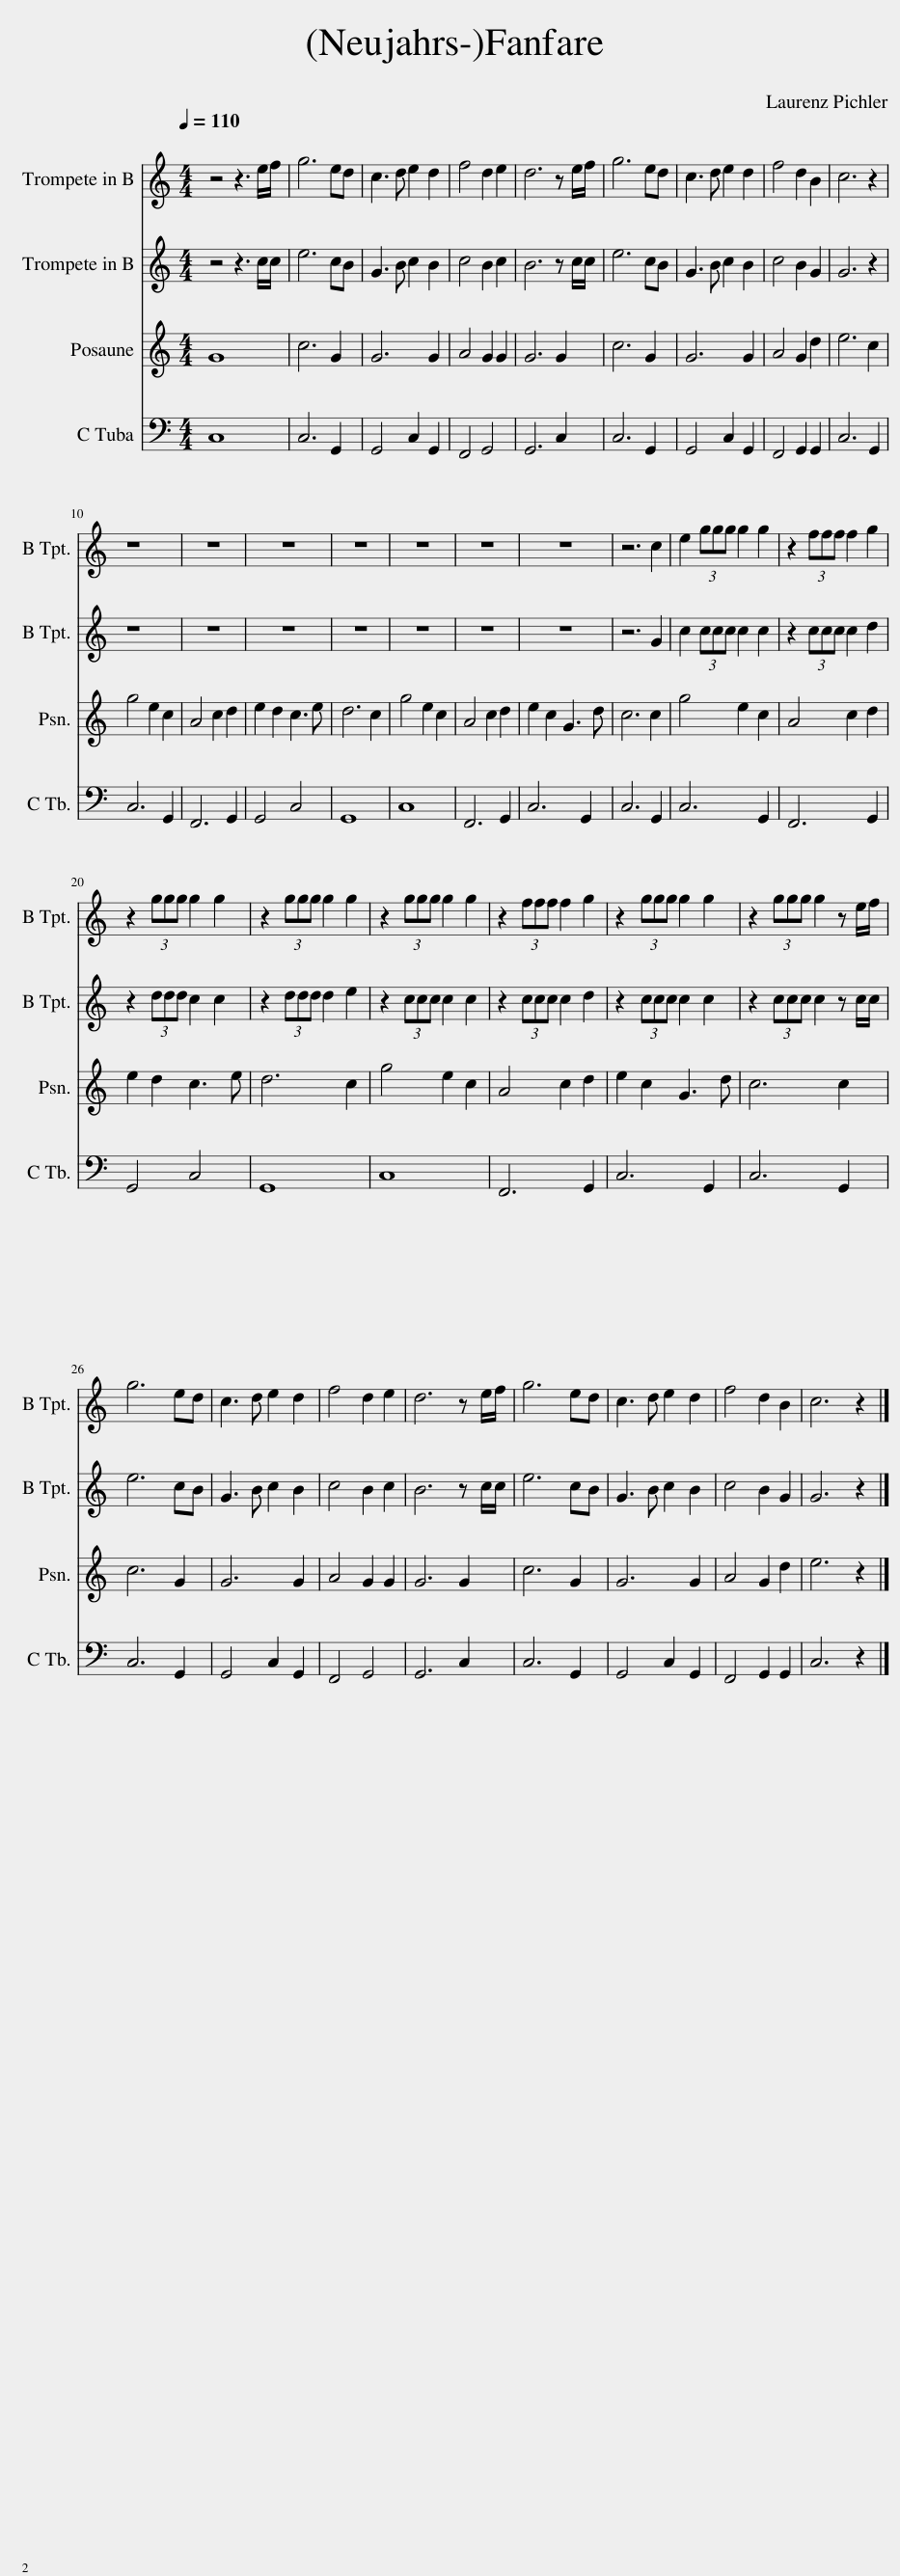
X:1
%%score 1 2 3 4
L:1/8
Q:1/4=110
M:4/4
I:linebreak $
K:C
V:1 treble transpose=-2
V:2 treble transpose=-2
V:3 treble
V:4 bass
V:1
[K:C] z4 z3 ^f/g/ | a6 ^fe | d3 e ^f2 e2 | g4 e2 ^f2 | e6 z ^f/g/ | %5
 a6 ^fe |$ d3 e ^f2 e2 | g4 e2 ^c2 | d6 z2 | z8 | %10
 z8 | z8 | z8 | z8 | z8 | %15
 z8 |$ z6 d2 | ^f2 (3aaa a2 a2 | z2 (3ggg g2 a2 | z2 (3aaa a2 a2 | %20
 z2 (3aaa a2 a2 | z2 (3aaa a2 a2 |$ z2 (3ggg g2 a2 | z2 (3aaa a2 a2 | z2 (3aaa a2 z ^f/g/ | %25
 a6 ^fe | d3 e ^f2 e2 | g4 e2 ^f2 |$ e6 z ^f/g/ | a6 ^fe | %30
 d3 e ^f2 e2 | g4 e2 ^c2 | d6 z2 |] %33
V:2
[K:C] z4 z3 d/d/ | ^f6 d^c | A3 ^c d2 c2 | d4 ^c2 d2 | ^c6 z d/d/ | %5
 ^f6 d^c |$ A3 ^c d2 c2 | d4 ^c2 A2 | A6 z2 | z8 | %10
 z8 | z8 | z8 | z8 | z8 | %15
 z8 |$ z6 A2 | d2 (3ddd d2 d2 | z2 (3ddd d2 e2 | z2 (3eee d2 d2 | %20
 z2 (3eee e2 ^f2 | z2 (3ddd d2 d2 |$ z2 (3ddd d2 e2 | z2 (3ddd d2 d2 | z2 (3ddd d2 z d/d/ | %25
 ^f6 d^c | A3 ^c d2 c2 | d4 ^c2 d2 |$ ^c6 z d/d/ | ^f6 d^c | %30
 A3 ^c d2 c2 | d4 ^c2 A2 | A6 z2 |] %33
V:3
 G8 | c6 G2 | G6 G2 | A4 G2 G2 | G6 G2 | %5
 c6 G2 |$ G6 G2 | A4 G2 d2 | e6 c2 | g4 e2 c2 | %10
 A4 c2 d2 | e2 d2 c3 e | d6 c2 | g4 e2 c2 | A4 c2 d2 | %15
 e2 c2 G3 d |$ c6 c2 | g4 e2 c2 | A4 c2 d2 | e2 d2 c3 e | %20
 d6 c2 | g4 e2 c2 |$ A4 c2 d2 | e2 c2 G3 d | c6 c2 | %25
 c6 G2 | G6 G2 | A4 G2 G2 |$ G6 G2 | c6 G2 | %30
 G6 G2 | A4 G2 d2 | e6 z2 |] %33
V:4
 C,8 | C,6 G,,2 | G,,4 C,2 G,,2 | F,,4 G,,4 | G,,6 C,2 | %5
 C,6 G,,2 |$ G,,4 C,2 G,,2 | F,,4 G,,2 G,,2 | C,6 G,,2 | C,6 G,,2 | %10
 F,,6 G,,2 | G,,4 C,4 | G,,8 | C,8 | F,,6 G,,2 | %15
 C,6 G,,2 |$ C,6 G,,2 | C,6 G,,2 | F,,6 G,,2 | G,,4 C,4 | %20
 G,,8 | C,8 |$ F,,6 G,,2 | C,6 G,,2 | C,6 G,,2 | %25
 C,6 G,,2 | G,,4 C,2 G,,2 | F,,4 G,,4 |$ G,,6 C,2 | C,6 G,,2 | %30
 G,,4 C,2 G,,2 | F,,4 G,,2 G,,2 | C,6 z2 |] %33
